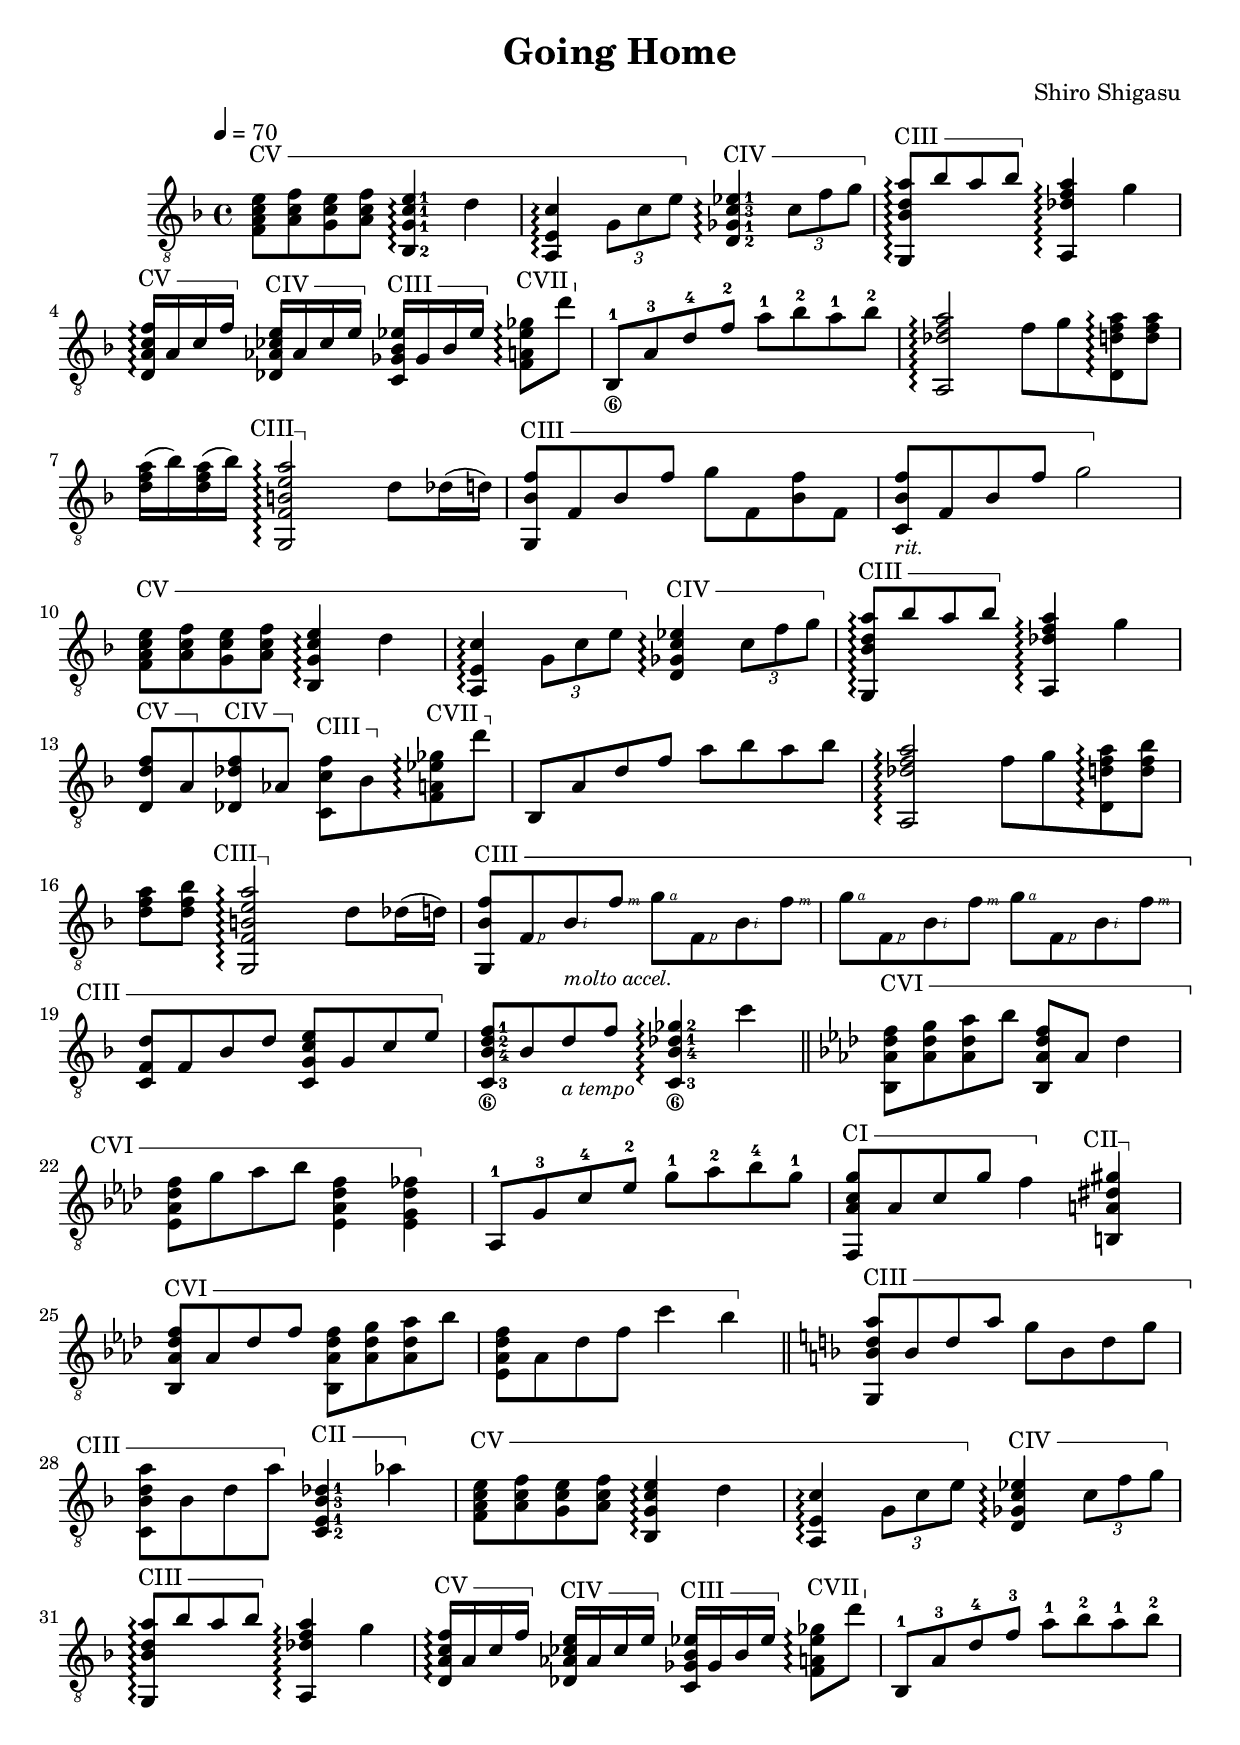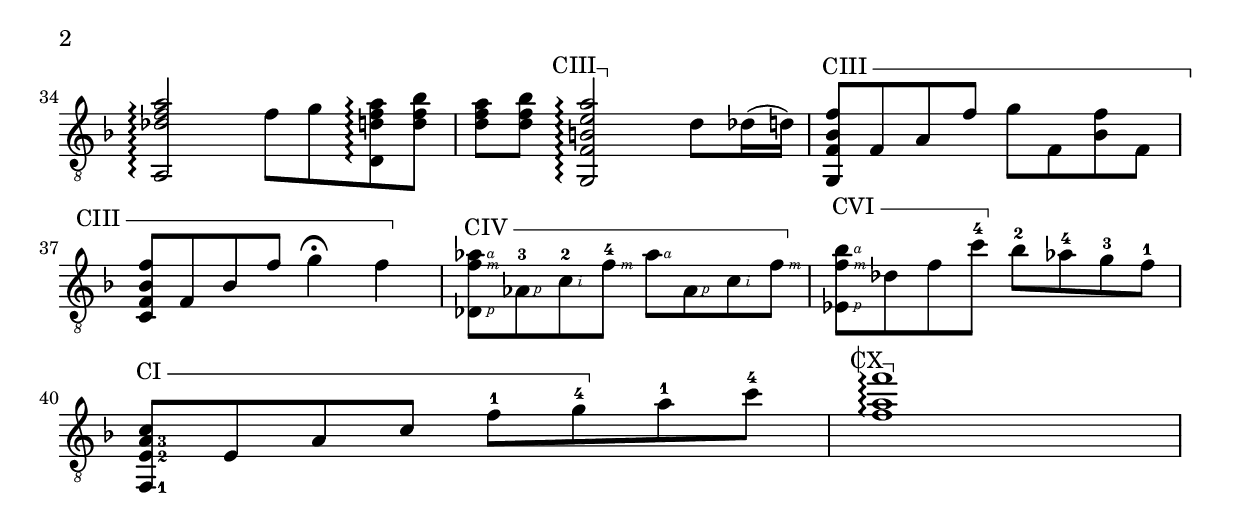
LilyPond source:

\header {
  title = "Going Home"
  composer = "Shiro Shigasu"
}
rhp = \rightHandFinger #1
rhi = \rightHandFinger #2
rhm = \rightHandFinger #3
rha = \rightHandFinger #4

halfBarSign = \markup { \combine \roman C \translate #'(0.8 . -0.4) \draw-line #'(0 . 2.5) }

fullBarSign = \markup { \roman C }

shortSpan = 
\markup {
  \override #'(thickness . 0.8)
  \combine
    \draw-line #'(1 . 0)
    \translate #'(1 . 0) \draw-line #'(0 . -0.75)
}

singleCountHalfBarre =
#(define-scheme-function
   (str)
   (string?)
   #{
      \markup {
        \raise #1.9 \center-align \concat { 
          \halfBarSign #str
          \raise #0.4 \shortSpan
        }
      }
    #})

singleCountFullBarre = 
#(define-scheme-function
   (str)
   (string?)
   #{
      \markup {
        \raise #1.9 \center-align \concat { 
          \fullBarSign #str
          \raise #0.4 \shortSpan
        }
      }
    #})

singleCountFretPos =
#(define-scheme-function
   (str)
   (string?)
   #{
      \markup {
        \raise #1.9 \center-align \concat { 
          #str
          \raise #0.4 \shortSpan
        }
      }
    #})

hbarre = 
#(define-music-function (barre location str music) (string? ly:music?)
   (let ((elts (extract-named-music music '(NoteEvent EventChord))))
     (if (pair? elts)
         (let ((first-element (first elts))
               (last-element (last elts)))
           (set! (ly:music-property first-element 'articulations)
                 (cons (make-music 'TextSpanEvent 'span-direction -1)
                       (ly:music-property first-element 'articulations)))
           (set! (ly:music-property last-element 'articulations)
                 (cons (make-music 'TextSpanEvent 'span-direction 1)
                       (ly:music-property last-element 'articulations))))))
   #{
       \once \override TextSpanner.font-shape = #'upright
       \once \override TextSpanner.staff-padding = #3
       \once \override TextSpanner.style = #'line
       \once \override TextSpanner.to-barline = ##f
       \once \override TextSpanner.bound-details =
            #`((left
                (text . ,#{ \markup { \raise #-0.8 \concat { \halfBarSign  #str " " } } #})
                (Y . 0)
                (padding . -1)
                (attach-dir . -2))
               (right
                (text . ,#{ \markup { \draw-line #'( 0 . -0.75) } #})
                (Y . 0)
                (padding . -1)
                (attach-dir . 2)))
      $music
   #})

fbarre =
#(define-music-function (barre location str music) (string? ly:music?)
  (let ((elts (extract-named-music music '(NoteEvent EventChord))))
        (if (pair? elts)
            (let ((first-element (first elts))
                  (last-element (last elts)))
              (set! (ly:music-property first-element 'articulations)
                    (cons (make-music 'TextSpanEvent 'span-direction -1)
                          (ly:music-property first-element 'articulations)))
              (set! (ly:music-property last-element 'articulations)
                    (cons (make-music 'TextSpanEvent 'span-direction 1)
                          (ly:music-property last-element 'articulations))))))
      #{
          \once \override TextSpanner.font-shape = #'upright
          \once \override TextSpanner.staff-padding = #3
          \once \override TextSpanner.style = #'line
          \once \override TextSpanner.to-barline = ##f
          \once \override TextSpanner.bound-details =
               #`((left
                   (text . ,#{ \markup { \raise #-.5 \concat { \fullBarSign #str " " } } #})
                   (Y . 0)
                   (padding . -1)
                   (attach-dir . -2))
                  (right
                   (text . ,#{ \markup { \draw-line #'( 0 . -0.75) } #})
                   (Y . 0)
                   (padding . -1)
                   (attach-dir . 2)))
         $music
      #})

fretpos = 
#(define-music-function (barre location str music) (string? ly:music?)
   (let ((elts (extract-named-music music '(NoteEvent EventChord))))
     (if (pair? elts)
         (let ((first-element (first elts))
               (last-element (last elts)))
           (set! (ly:music-property first-element 'articulations)
                 (cons (make-music 'TextSpanEvent 'span-direction -1)
                       (ly:music-property first-element 'articulations)))
           (set! (ly:music-property last-element 'articulations)
                 (cons (make-music 'TextSpanEvent 'span-direction 1)
                       (ly:music-property last-element 'articulations))))))
   #{
       \once \override TextSpanner.font-shape = #'upright
       \once \override TextSpanner.staff-padding = #3
       \once \override TextSpanner.style = #'dashed-line
       \once \override TextSpanner.dash-fraction = #.5
       \once \override TextSpanner.dash-period = #1
       \once \override TextSpanner.to-barline = ##f
       \once \override TextSpanner.bound-details =
            #`((left
                (text . ,#{ \markup { \raise #-.5 \concat { #str " " } } #})
                (Y . 0)
                (padding . -1)
                (attach-dir . -2))
               (right
                (Y . 0)
                (padding . -1)
                (attach-dir . 2)))
      $music
   #})


\include "../utils/textstyle.ly"
\version "2.24.1"
\score {
  \relative {
    \tempo 4 = 70
    \time 4/4
    \key f \major
    \clef "treble_8"
    \set stringNumberOrientations = #'(down)
    \set fingeringOrientations = #'(right)
    \fbarre "V" {
      <f a c e>8 <a c f> <g c e> <a c f> <bes,-2 g'-1 c-1 e-1>4\arpeggio d'
      % meas. 2
      <a, e' c'>4\arpeggio \tuplet 3/2  { g'8 c e }
    } 
      \fbarre "IV" { 
        <d,-2 ges-1 c-3 ees-1>4\arpeggio \tuplet 3/2 {c'8 f g} 
      }
      % end meas. 2
    \fbarre "III" { <g,, bes' d a'>8\arpeggio bes'' a bes } <a,, des' f a>4\arpeggio g'' \break
    % meas. 4
    \fbarre "V" { <d, a' c f>16\arpeggio a' c f } 
      \fbarre "IV" { <des, aes' ces e>16 aes' ces e }
      \fbarre "III" { <c, ges' bes ees>16 ges' bes ees }
      \fbarre "VII" { <f, a ees' ges>8\arpeggio d'' }
    % end meas. 4
    % meas. 5
    bes,,8\6-1 a'-3 d-4 f-2 a-1 bes-2 a-1 bes-2
    % end meas. 5
    <a,, des' f a>2\arpeggio f''8 g <d, d' f a>\arpeggio <d' f a> \break
    <d f a>16( bes') <d, f a>( bes') <g,, f' b e a>2\arpeggio^\singleCountFullBarre "III" d''8 des16( d)
    \fbarre "III" { 
      <g,, bes' f'>8 f' bes f' g f, <bes f'> f
      <c bes' f'>8-\textstyle "rit." f bes f' g2 
    } \break
    % repeat from beginning (bars 1-3)
    \fbarre "V" {
      <f, a c e>8 <a c f> <g c e> <a c f> <bes, g' c e>4\arpeggio d'
      % meas. 10
      <a, e' c'>4\arpeggio \tuplet 3/2  { g'8 c e } 
    } \fbarre "IV" { 
        <d, ges c ees>4\arpeggio \tuplet 3/2 {c'8 f g}
      }
      % end meas. 10
    \fbarre "III" { <g,, bes' d a'>8\arpeggio bes'' a bes } <a,, des' f a>4\arpeggio g'' \break
    % end of repeat
    \fbarre "V" { <d, d' f>8 a' } \fbarre "IV" { <des, des' f> aes' } \fbarre "III" { <c, c' f> bes' }
      \fbarre "VII" { <f a ees' ges>\arpeggio d'' }
    bes,,8 a' d f a bes a bes
    <a,, des' f a>2\arpeggio f''8 g <d, d' f a>\arpeggio <d' f bes> \break
    <d f a>8 <d f bes> <g,, f' b e a>2\arpeggio^\singleCountFullBarre "III"  d''8 des16( d) 
    \fbarre "III" {
      <g,, bes' f'>8 f'\rhp bes\rhi_\textstyle "molto accel." f'\rhm g\rha f,\rhp bes\rhi f'\rhm
      g\rha f,\rhp bes\rhi f'\rhm g\rha f,\rhp bes\rhi f'\rhm \break
      <c, f d'>8 f bes d <c, g' c e> g' c e
    }
    % meas. 20
    <c,\6-3 bes'-4 d-2 f-1>8 bes' d_\textstyle "a tempo" f <c,\6-3 bes'-4 des-1 ges-2>4\arpeggio c''
    % end meas. 20
    \section
    % key change starting measure 21
    \key f \minor
    \fbarre "VI" { 
      <bes,, aes' des f>8 <aes' des g> <aes des aes'> bes' <bes,, aes' des f> aes' des4 \break
      <ees, aes des f>8 g' aes bes <ees,, aes des f>4 <ees g des' fes>
    }
    aes,8-1 g'-3 c-4 ees-2 g-1 aes-2 bes-4 g-1
    \fbarre "I" { <f,, aes' c g'>8 aes' c g' f4 } <b,, a' dis gis>^\singleCountFullBarre "II" \break
    \fbarre "VI" {
      <bes aes' des f>8 aes' des f <bes,, aes' des f> <aes' des g> <aes des aes'> bes'
      <ees,, aes des f> aes des f c'4 bes
    }
    \section
    % back to original key starting measure 27
    \key f \major
    \fbarre "III" { <g,, bes' d a'>8 bes' d a' g bes, d g \break <c,, bes' d a'> bes' d a' } 
    \fbarre "II" { <c,,-2 e-1 bes'-3 des-1>4 aes'' }
    % repeat from beginning... kind of
    \fbarre "V" { 
      <f, a c e>8 <a c f> <g c e> <a c f> <bes, g' c e>4\arpeggio d'
      <a, e' c'>4\arpeggio \tuplet 3/2  {g'8 c e} 
    }
      \fbarre "IV" { 
        <d, ges c ees>4\arpeggio 
        \tuplet 3/2 {c'8 f g} \break
      }
    \fbarre "III" { <g,, bes' d a'>8\arpeggio bes'' a bes } <a,, des' f a>4\arpeggio g''
    \fbarre "V" { <d, a' c f>16\arpeggio a' c f } 
      \fbarre "IV" { <des, aes' ces e>16 aes' ces e }
      \fbarre "III" { <c, ges' bes ees>16 ges' bes ees } 
      \fbarre "VII" { <f, a ees' ges>8\arpeggio d'' }
    bes,,8-1 a'-3 d-4 f-3 a-1 bes-2 a-1 bes-2 \break
    <a,, des' f a>2\arpeggio f''8 g <d, d' f a>\arpeggio <d' f bes>
    <d f a>8 <d f bes> <g,, f' b e a>2\arpeggio^\singleCountFullBarre "III"  d''8 des16( d) 
    % end repeat
    \fbarre "III" { 
      <g,, f' bes f'>8 f' a f' g f, <bes f'> f  \break
      <c f bes f'> f bes f' g4\fermata f
    }
    \fbarre "IV" { <des,\rhp f'\rhm aes\rha>8 aes'-3\rhp c-2\rhi f-4\rhm aes\rha aes,\rhp c\rhi f\rhm }
    \fbarre "VI" { <ees,\rhp f'\rhm bes\rha> des' f c'-4 } bes-2 aes-4 g-3 f-1  \break
    \fbarre "I" { <f,,-1 e'-2 a-3 c> e' a c f-1 g-4 } a-1 c-4
    <f, a f'>1\arpeggio^\singleCountHalfBarre "X"
  }
}
